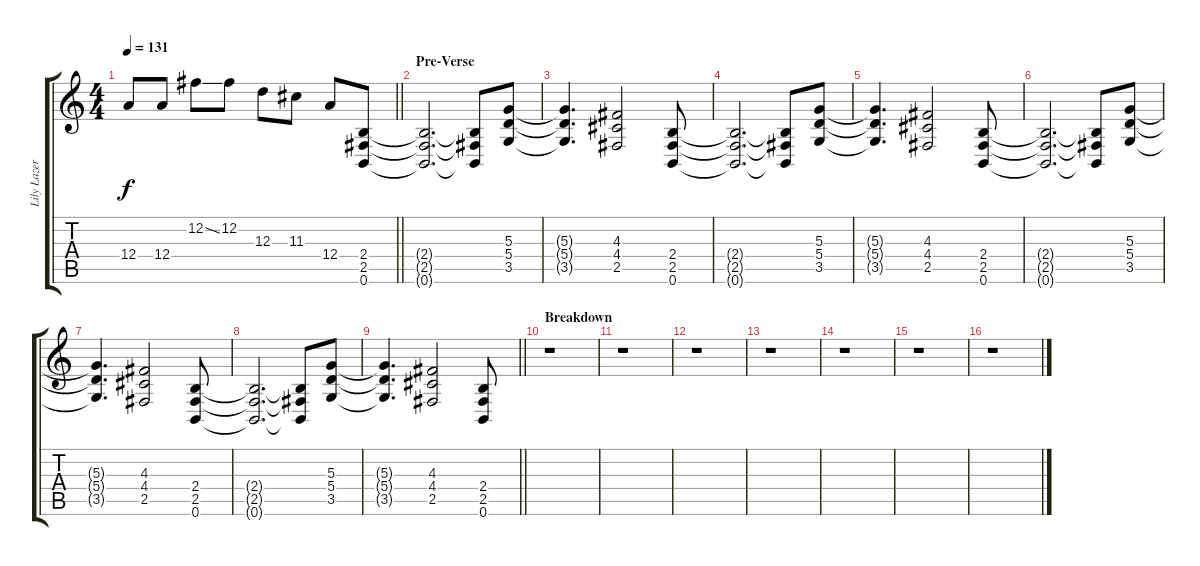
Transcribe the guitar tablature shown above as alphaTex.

\track ("Lily Lazer (Guitar)" "Lily Lazer") {instrument distortionguitar}
\staff {score tabs}
\tuning (B3 Gb3 D3 A2 E2 B1) {hide}
\ts (4 4)
\tempo 131
\clef g2
\barLineRight lightlight
\ks c
12.4{t}.8{dy f} 12.4.8 12.2{ss}.8 12.2.8 12.3.8 11.3.8 12.4.8 (2.4 2.5 0.6).8 |
\section ("" "Pre-Verse")
(2.4{t} 2.5{t} 0.6{t}).2{d} (2.4{t} 2.5{t} 0.6{t}).8 (5.3 5.4 3.5).8 |
(5.3{t} 5.4{t} 3.5{t}).4{d} (4.3 4.4 2.5).2 (2.4 2.5 0.6).8 |
(2.4{t} 2.5{t} 0.6{t}).2{d} (2.4{t} 2.5{t} 0.6{t}).8 (5.3 5.4 3.5).8 |
(5.3{t} 5.4{t} 3.5{t}).4{d} (4.3 4.4 2.5).2 (2.4 2.5 0.6).8 |
(2.4{t} 2.5{t} 0.6{t}).2{d} (2.4{t} 2.5{t} 0.6{t}).8 (5.3 5.4 3.5).8 |
(5.3{t} 5.4{t} 3.5{t}).4{d} (4.3 4.4 2.5).2 (2.4 2.5 0.6).8 |
(2.4{t} 2.5{t} 0.6{t}).2{d} (2.4{t} 2.5{t} 0.6{t}).8 (5.3 5.4 3.5).8 |
\barLineRight lightlight
(5.3{t} 5.4{t} 3.5{t}).4{d} (4.3 4.4 2.5).2 (2.4 2.5 0.6).8 |
\section ("" "Breakdown")
r.1 |
r.1 |
r.1 |
r.1 |
r.1 |
r.1 |
r.1
